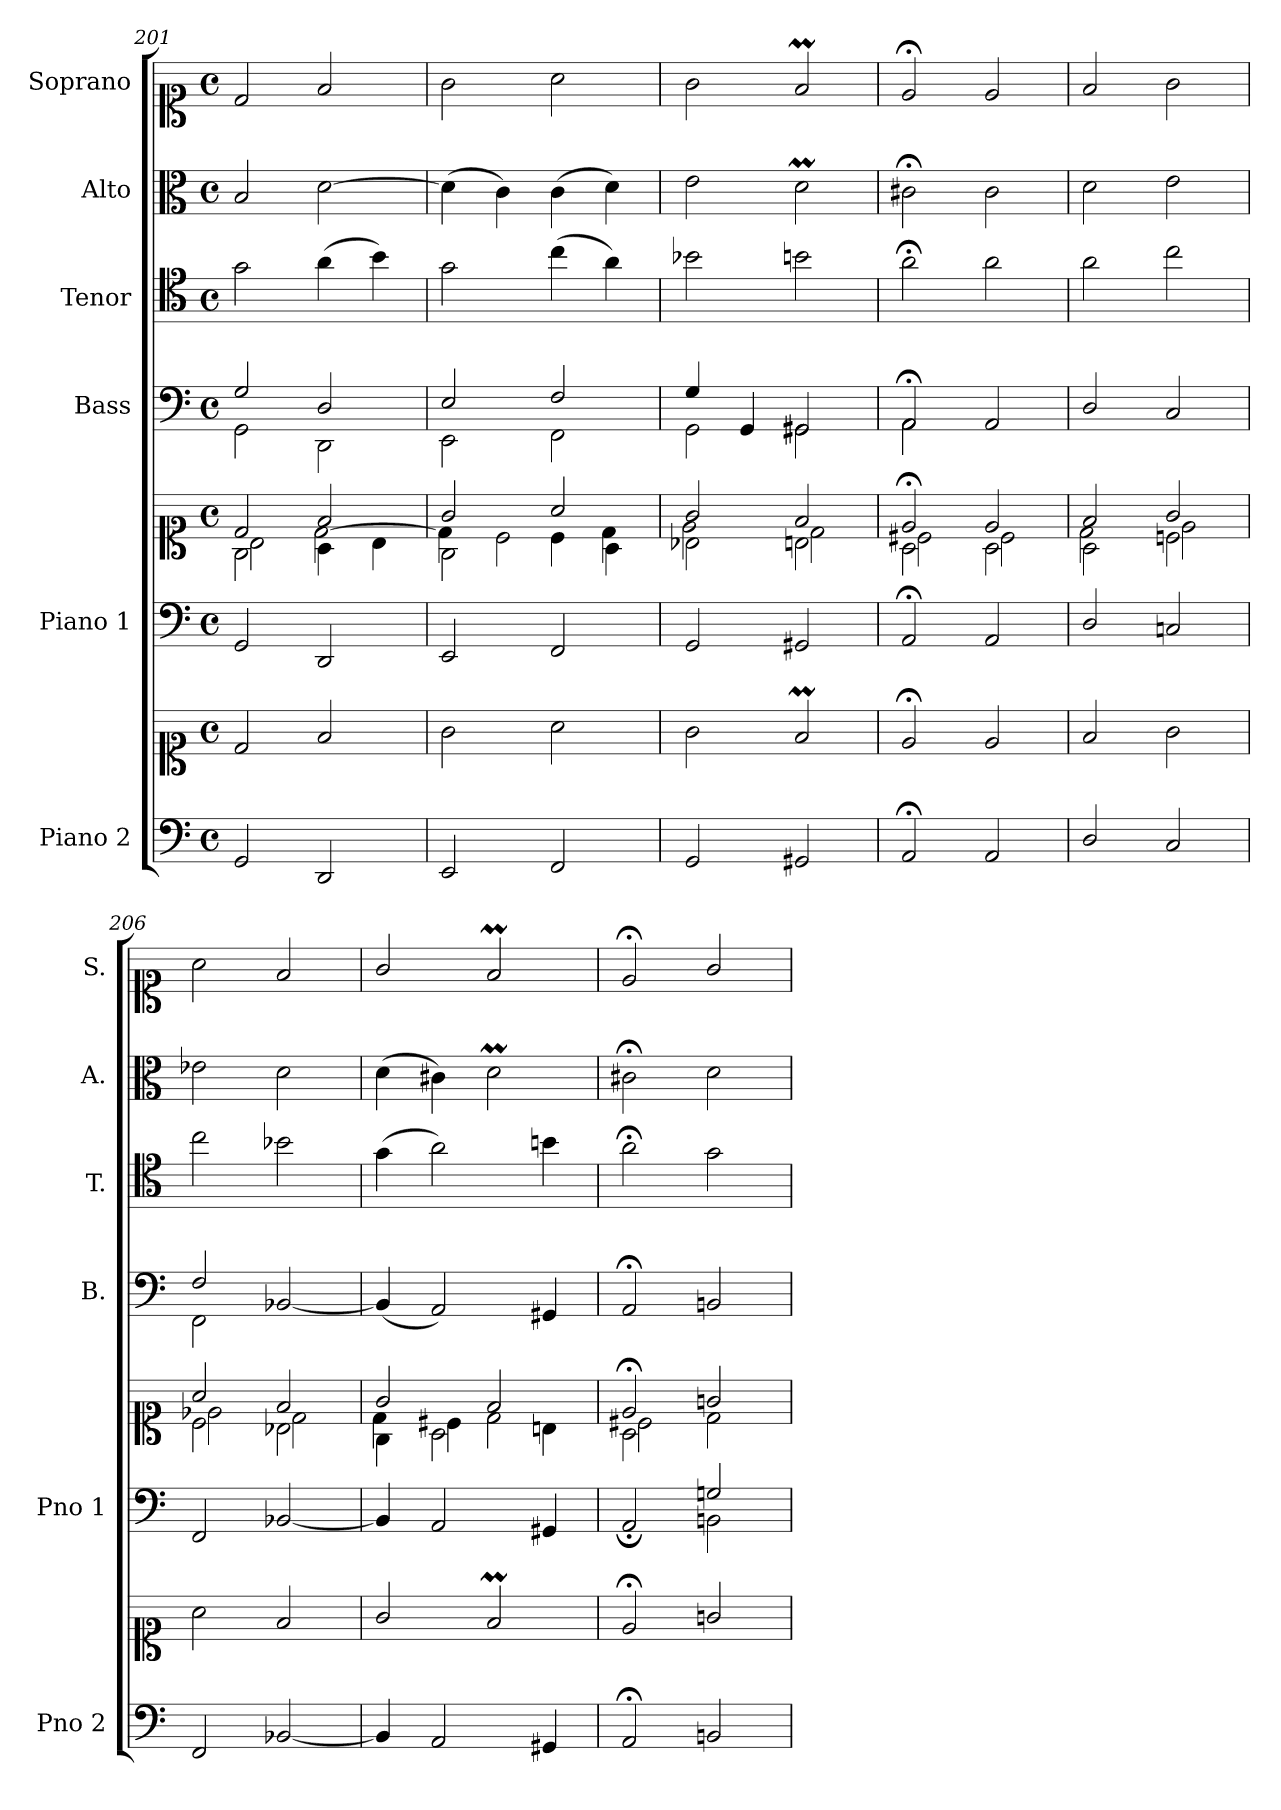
**kern	**kern	**kern	**kern	**kern	**kern	**kern	**kern
*part6	*part6	*part5	*part5	*part4	*part3	*part2	*part1
*staff8	*staff7	*staff6	*staff5	*staff4	*staff3	*staff2	*staff1
*I"Piano 2	*	*I"Piano 1	*	*I"Bass	*I"Tenor	*I"Alto	*I"Soprano
*I'Pno 2	*	*I'Pno 1	*	*I'B.	*I'T.	*I'A.	*I'S.
!!LO:PB:g=z
*clefF4	*clefC1	*clefF4	*clefC1	*clefF4	*clefC4	*clefC3	*clefC1
*	*	*	*	*	*ITrd7c12	*	*
*k[]	*k[]	*k[]	*k[]	*k[]	*k[]	*k[]	*k[]
*M4/4	*M4/4	*M4/4	*M4/4	*M4/4	*M4/4	*M4/4	*M4/4
*met(c)	*met(c)	*met(c)	*met(c)	*met(c)	*met(c)	*met(c)	*met(c)
=201	=201	=201	=201	=201	=201	=201	=201
*	*	*	*^	*^	*	*	*
*	*	*	*	*^	*	*	*	*	*
2GG/	2d/	2GG/	2d/	2G\	2B\	2G/	2GG\	2G\	2B/	2d/
2DD/	2f/	2DD/	2f/	4A\	[>2d\	2D/	2DD\	(4A\	[>2d\	2f/
.	.	.	.	4B\	.	.	.	4B\)	.	.
=202	=202	=202	=202	=202	=202	=202	=202	=202	=202	=202
2EE/	2g\	2EE/	2g/	2G\	4d\]	2E/	2EE\	2G\	(4d\]	2g\
.	.	.	.	.	2c\	.	.	.	4c\)	.
2FF/	2a\	2FF/	2a/	4c\	.	2F/	2FF\	(4c\	(4c\	2a\
.	.	.	.	4A\	4d\	.	.	4A\)	4d\)	.
=203	=203	=203	=203	=203	=203	=203	=203	=203	=203	=203
2GG/	2g\	2GG/	2g/	2B-X\	2e\	4G/	2GG\	2B-X\	2e\	2g\
.	.	.	.	.	.	4GG/	.	.	.	.
2GG#X/	2fM/	2GG#X/	2f/	2Bn\	2d\	2GG#X/	2GG#X\	2Bn\	2dM\	2fM/
=204	=204	=204	=204	=204	=204	=204	=204	=204	=204	=204
2AA;/	2e;</	2AA;/	2e;</	2A\	2c#X\	2AA;</	2AA\	2A;<\	2c#X;<\	2e;</
2AA/	2e/	2AA/	2e/	2A\	2c#\	2AA/	2ryy	2A\	2c#\	2e/
*	*	*	*	*	*	*v	*v	*	*	*
=205	=205	=205	=205	=205	=205	=205	=205	=205	=205
2D/	2f/	2D/	2f/	2A\	2d\	2D/	2A\	2d\	2f/
2C/	2g\	2Cn/	2g/	2cn\	2e\	2C/	2c\	2e\	2g\
=206	=206	=206	=206	=206	=206	=206	=206	=206	=206
*	*	*	*	*	*	*^	*	*	*
2FF/	2a\	2FF/	2a/	2c\	2e-X\	2F/	2FF\	2c\	2e-X\	2a\
[<2BB-X/	2f/	[<2BB-X/	2f/	2B-X\	2d\	[<2BB-X/	2ryy	2B-X\	2d\	2f/
*	*	*	*	*	*	*v	*v	*	*	*
=207	=207	=207	=207	=207	=207	=207	=207	=207	=207
4BB-/]	2g/	4BB-/]	2g/	4G\	4d\	(4BB-/]	(4G\	(4d\	2g/
2AA/	.	2AA/	.	2A\	4c#X\	2AA/)	2A\)	4c#X\)	.
.	2fM/	.	2f/	.	2d\	.	.	2dM\	2fM/
4GG#X/	.	4GG#X/	.	4Bn\	.	4GG#X/	4Bn\	.	.
=208	=208	=208	=208	=208	=208	=208	=208	=208	=208
*	*	*^	*	*	*	*	*	*	*
2AA;/	2e;</	2ryy	2AA;/	2e;</	2A\	2c#X\	2AA;</	2A;<\	2c#X;<\	2e;</
2BBn/	2gn/	2Gn/	2BBn\	2gn/	2ryy	2d\	2BBn/	2G\	2d\	2g/
*	*	*v	*v	*	*	*	*	*	*	*
*	*	*	*v	*v	*v	*	*	*	*
=	=	=	=	=	=	=	=
*-	*-	*-	*-	*-	*-	*-	*-
